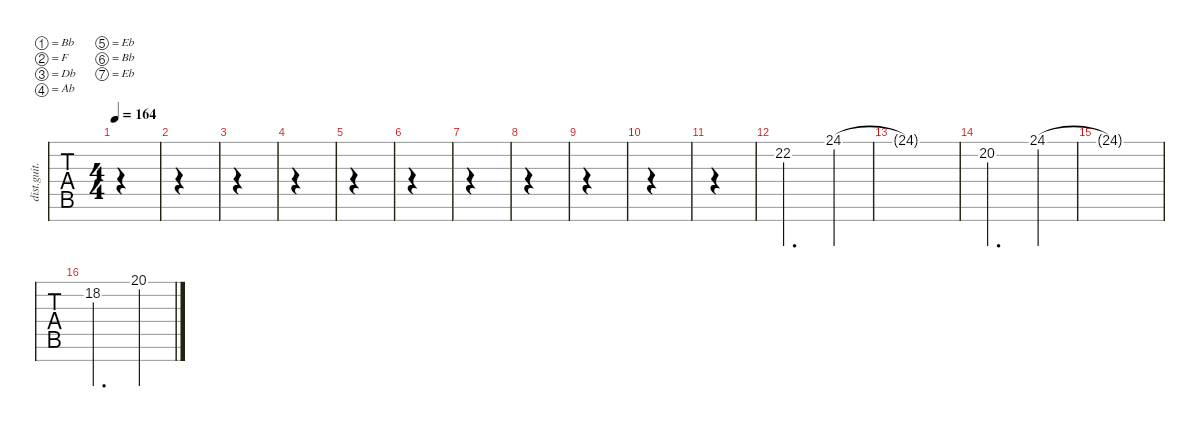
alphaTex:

\defaultSystemsLayout 4
\hideDynamics
\bracketExtendMode nobrackets
\track ("Clean" "dist.guit.") {instrument distortionguitar}
\staff {tabs}
\tuning (Bb3 F3 Db3 Ab2 Eb2 Bb1 Eb1)
\ts (4 4)
\tempo 164
\clef g2
\ks c
|
|
|
|
|
|
|
|
|
|
|
22.2{acc #}.2{d} 24.1{acc #}.4 |
24.1{t acc #}.1 |
20.2{acc #}.2{d} 24.1{acc #}.4 |
24.1{t acc #}.1 |
18.2.2{d} 20.1{acc #}.4
